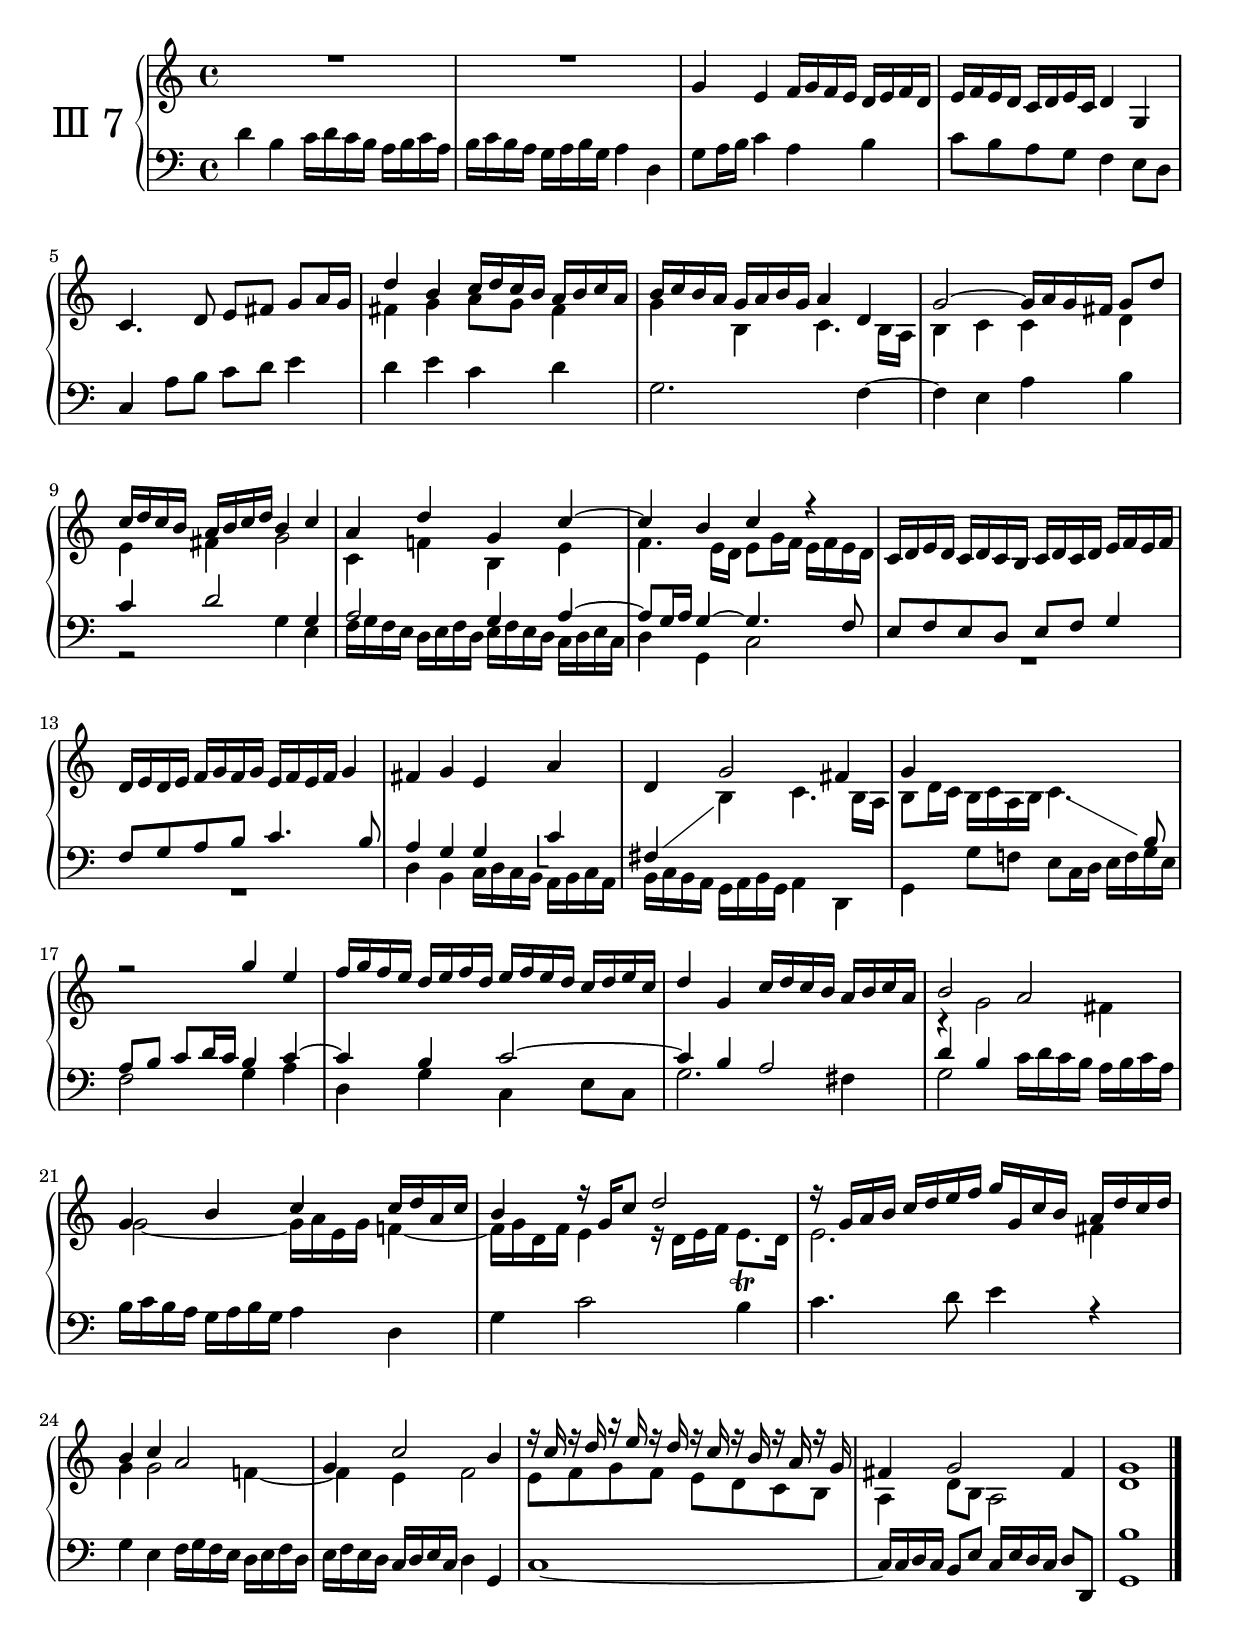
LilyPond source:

rh = \markup { \postscript # "0.20 setlinewidth 0.1 -2.4 moveto -1 0 rlineto 0 3 rlineto stroke" }
lh = \markup { \postscript # "0.20 setlinewidth -0.5 0 moveto 0 4 rlineto 1.5 0 rlineto stroke" }


soprvii = \relative c''
{
	R1 | 
	R1 | 
	s1 | 
	s1 | 
	s1 | 
	d4 b c16 d c b a b c a |
	b c b a g a b g a4 d, |
	g2 ~ g16 a g fis g8 d' |
	c16 d c b a b c d b4 c |
	a d g, c ~|
	c b c r |
	s1 |
	s1 |
	s1 |
	s1 |
	s1 |
	r2 g'4 e |
	f16 g f e d e f d e f e d c d e c |
	d4 g, c16 d c b a b c a |
	b2 a |
	g4 b c c16 d a c |
	b4 r16 g c8 d2 |
	r16 g, a b c d e f g g, c b a d c d |
	b4 c a2 |
	g4 c2 b4 |
	r16 c r d r e r d r c r b r a r g |
	fis4 g2 fis4 |
	g1 |
	\bar "|."
}

altovii = \relative c''
{
	\showStaffSwitch
	R1 | 
	R1 | 
	\stemNeutral
	g4 e f16 g f e d e f d |
	e f e d c d e c d4 g, |
	c4. d8 e fis g a16 g |
	\stemDown
	fis4 g a8 g fis4 |
	g b, c4. b16 a |
	b4 c c d |
	e fis g2 |
	c,4 f b, e |
	f4. e16 d e8 g16 f e f e d |
	\stemNeutral
	c d e d c d c b c d c d e f e f |
	d e d e f g f g e f e f g4 |
	fis g e a |
	d, g2 fis4 |
	g s s2 |
	\stemDown
	s1 |
	s1 |
	s1 |
	r4 g2 fis4 |
	g2 ~ g16 a e g f4 ~|
	f16 g d f e4 r16 d e f e8.\trill d16 |
	e2. fis4 |
	g g2 f4 ~|
	f e f2 |
	e8 f g f e d c b |
	a4 d8 b a2 |
	d1 |
}

tenorvii = \relative c'
{
	\showStaffSwitch
	\clef bass
	\stemNeutral
	d4 b c16 d c b a b c a |
	b c b a g a b g a4 d, |
	g8 a16 b c4 a b |
	c8 b a g f4 e8 d |
	c4 a'8 b c d e4 |
	d e c d |
	g,2. f4 ~|
	f e a b |
	\stemUp
	c d2 g,4 |
	a2 g4 a ~|
	a8 g16 a g4 ~ g4. f8 |
	e f e d e f g4 |
	f8 g a b c4. b8 |
	a4 g g c^\rh |
	fis, \change Staff="up" \voiceTwo b c4. b16 a |
	b8 d16 c b c a b c4. \change Staff="down" \voiceOne b8 |
	a8 b c d16 c b4 c ~|
	c b c2 ~|
	c4 b a2 |
	d4 b \stemNeutral c16 d c b a b c a |
	b c b a g a b g a4 d, |
	g c2 b4 |
	c4. d8 e4 r |
	s1 |
	s1 |
	s1 |
	s1 |
	\voiceOne
	b1 |
}

bassvii = \relative c'
{
	s1 | 
	s1 | 
	s1 | 
	s1 | 
	s1 | 
	s1 | 
	s1 | 
	s1 | 
	r2 g4 e |
	f16 g f e d e f d e f e d c d e c |
	d4 g, c2 |
	R1 |
	R1 |
	d4 b c16 d c b a b c a |
	b c b a g a b g a4 d, |
	g g'8 f e c16 d e f g e |
	f2 g4 a d, g c, e8 c |
	g'2. fis4 |
	g2 s2 |
	s1 | 
	s1 | 
	s1 | 
	\stemNeutral
	g4 e f16 g f e d e f d 
	e f e d c d e c d4 g, |
	c1 ~ |
	c16 c d c b8 e c16 e d c d8 d, |
	\voiceTwo
	g1 |
}

\include "merge.ly"
\score
{
	\new PianoStaff <<
		\accidentalStyle "piano"

		\set PianoStaff.instrumentName = # "Ⅲ 7"
		\new Staff = "up" << { \soprvii } \\ {\altovii} >>
		\new Staff = "down" << {\tenorvii } \\ {\bassvii} >>
	>>
	\layout 
	{
		\context { \PianoStaff \override InstrumentName #'font-size = #5  }
		\context { \Staff \consists #merge-rests-engraver }
		\context { \Staff \consists #merge-mmrests-engraver }
		\context 
		{
			\Score
			\override SpacingSpanner.common-shortest-duration = #(ly:make-moment 1/8)
		}
	}
	\midi {\tempo 4=100}
}